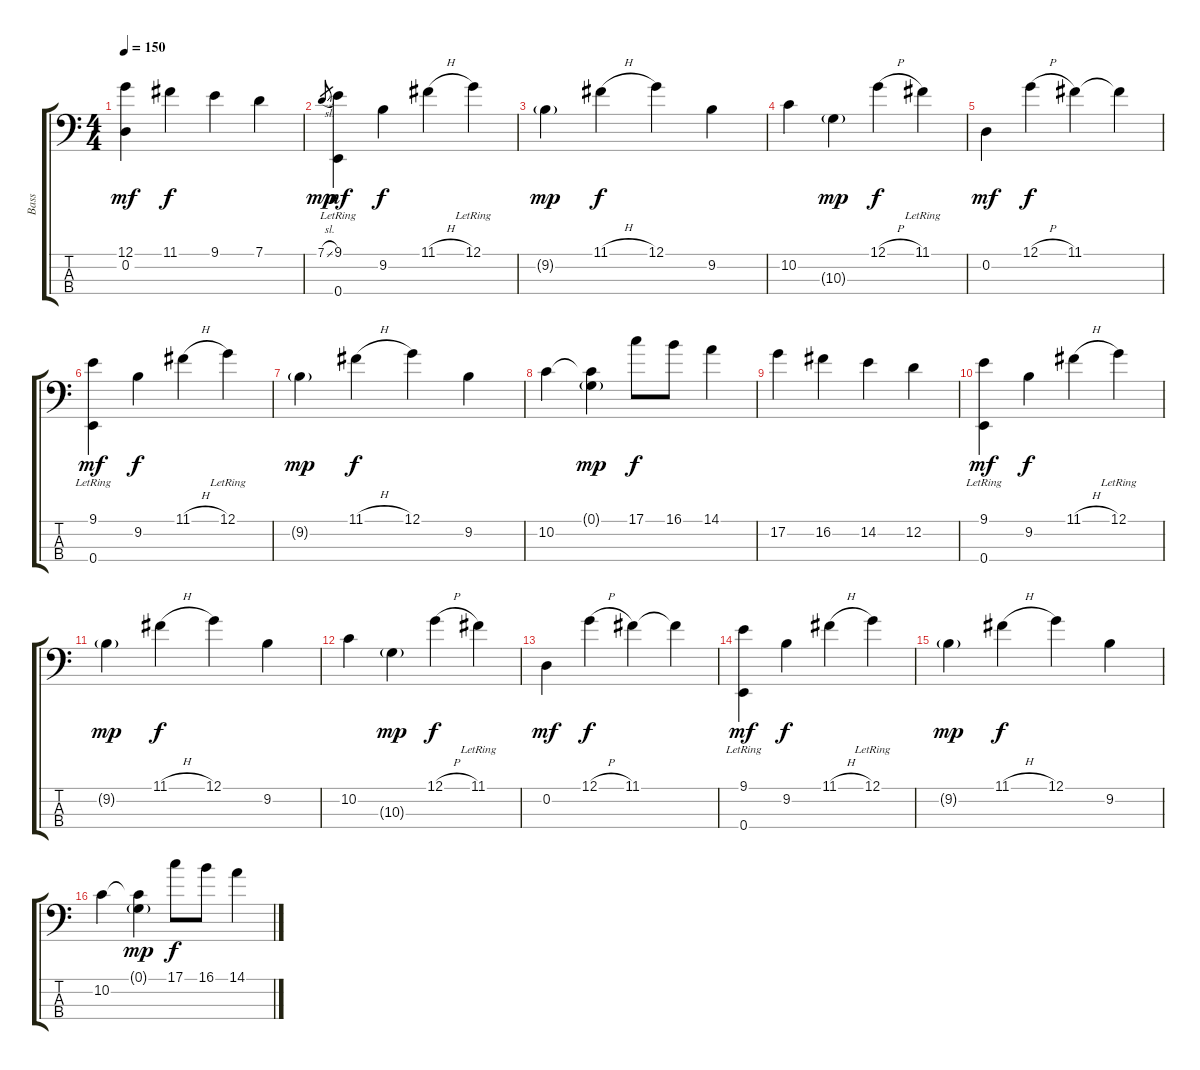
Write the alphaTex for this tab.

\track ("Bass" "Bass") {instrument electricbassfinger}
\staff {score tabs}
\tuning (G2 D2 A1 E1) {hide}
\ts (4 4)
\tempo 150
\clef f4
\ks c
(12.1 0.2).4{dy mf} 11.1.4{dy f} 9.1.4 7.1.4 |
7.1{sl}.8{gr dy mp} (9.1 0.4{lr}).4{dy mf} 9.2.4{dy f} 11.1{h}.4 12.1{lr}.4 |
9.2{g}.4{dy mp} 11.1{h}.4{dy f} 12.1.4 9.2.4 |
10.2.4 10.3{g}.4{dy mp} 12.1{h}.4{dy f} 11.1{lr}.4 |
0.2.4{dy mf} 12.1{h}.4{dy f} 11.1.4 11.1{t}.4 |
(9.1 0.4{lr}).4{dy mf} 9.2.4{dy f} 11.1{h}.4 12.1{lr}.4 |
9.2{g}.4{dy mp} 11.1{h}.4{dy f} 12.1.4 9.2.4 |
10.2.4 (0.1{g} 10.2{t}).4{dy mp} 17.1.8{dy f} 16.1.8 14.1.4 |
17.2.4 16.2.4 14.2.4 12.2.4 |
(9.1 0.4{lr}).4{dy mf} 9.2.4{dy f} 11.1{h}.4 12.1{lr}.4 |
9.2{g}.4{dy mp} 11.1{h}.4{dy f} 12.1.4 9.2.4 |
10.2.4 10.3{g}.4{dy mp} 12.1{h}.4{dy f} 11.1{lr}.4 |
0.2.4{dy mf} 12.1{h}.4{dy f} 11.1.4 11.1{t}.4 |
(9.1 0.4{lr}).4{dy mf} 9.2.4{dy f} 11.1{h}.4 12.1{lr}.4 |
9.2{g}.4{dy mp} 11.1{h}.4{dy f} 12.1.4 9.2.4 |
10.2.4 (0.1{g} 10.2{t}).4{dy mp} 17.1.8{dy f} 16.1.8 14.1.4
